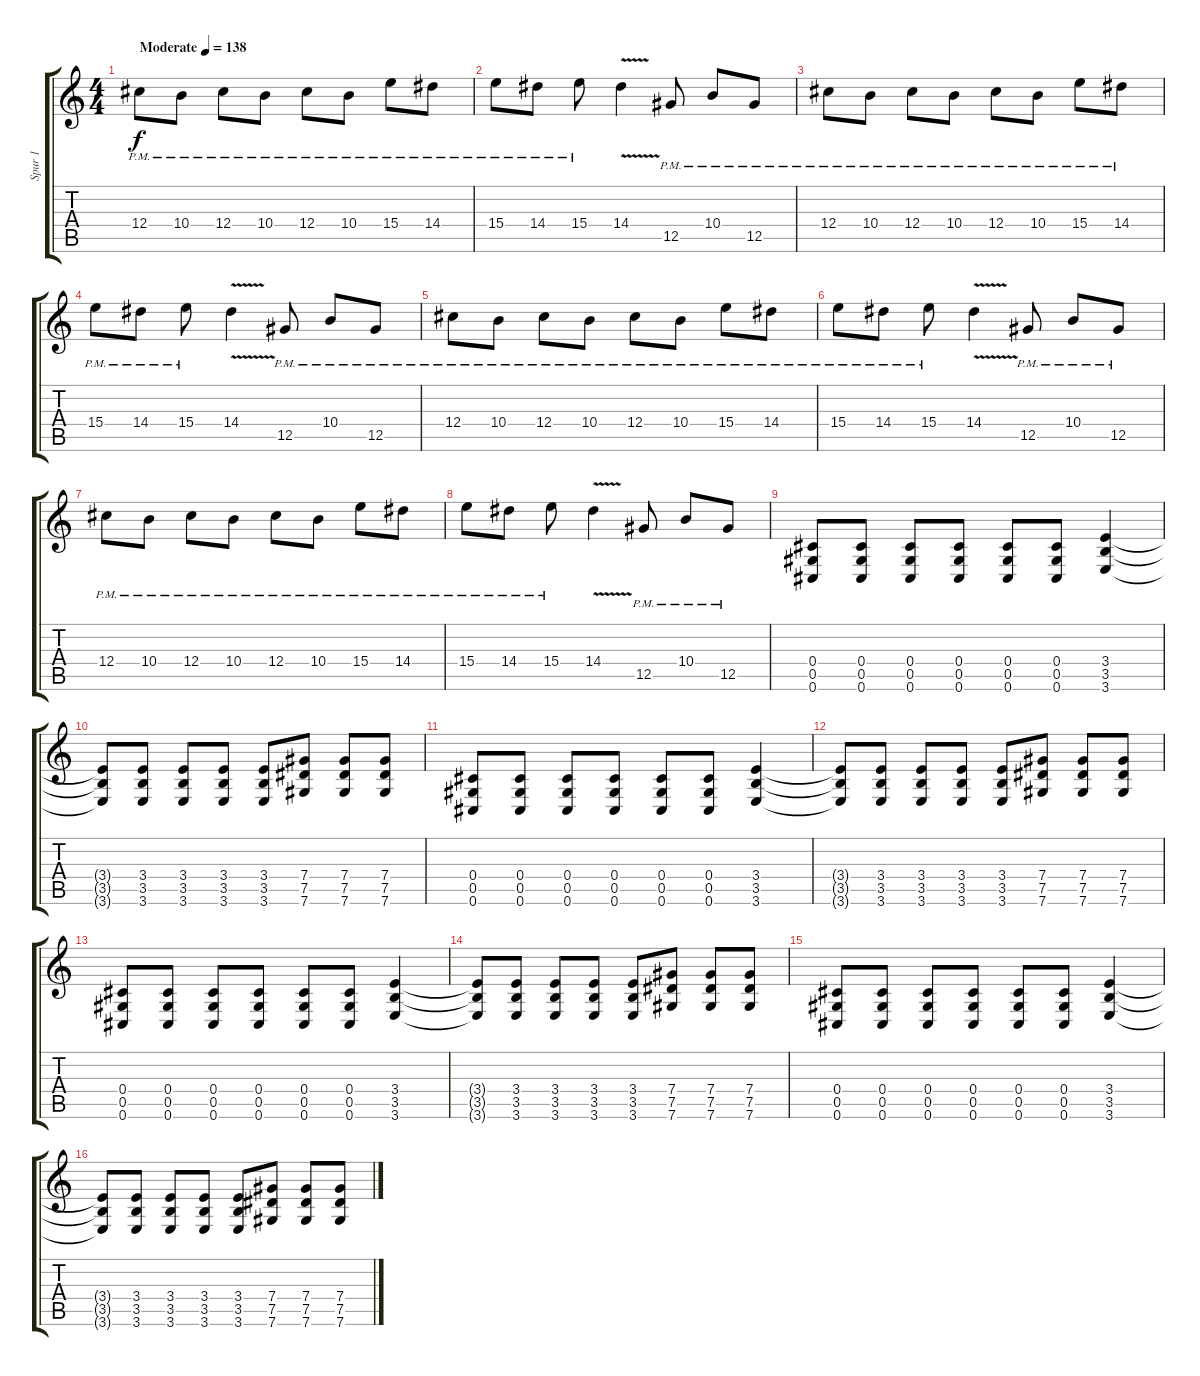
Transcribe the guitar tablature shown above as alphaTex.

\track ("Spur 1" "Spur 1") {instrument electricguitarjazz}
\staff {score tabs}
\tuning (Eb4 Bb3 Gb3 Db3 Ab2 Db2) {hide}
\ts (4 4)
\tempo (138 "Moderate")
\clef g2
\ks c
12.4{pm}.8{dy f instrument electricguitarjazz} 10.4{pm}.8 12.4{pm}.8 10.4{pm}.8 12.4{pm}.8 10.4{pm}.8 15.4{pm}.8 14.4{pm}.8 |
15.4{pm}.8 14.4{pm}.8 15.4{pm}.8 14.4{v}.4 12.5{pm}.8 10.4{pm}.8 12.5{pm}.8 |
12.4{pm}.8 10.4{pm}.8 12.4{pm}.8 10.4{pm}.8 12.4{pm}.8 10.4{pm}.8 15.4{pm}.8 14.4{pm}.8 |
15.4{pm}.8 14.4{pm}.8 15.4{pm}.8 14.4{v}.4 12.5{pm}.8 10.4{pm}.8 12.5{pm}.8 |
12.4{pm}.8 10.4{pm}.8 12.4{pm}.8 10.4{pm}.8 12.4{pm}.8 10.4{pm}.8 15.4{pm}.8 14.4{pm}.8 |
15.4{pm}.8 14.4{pm}.8 15.4{pm}.8 14.4{v}.4 12.5{pm}.8 10.4{pm}.8 12.5{pm}.8 |
12.4{pm}.8 10.4{pm}.8 12.4{pm}.8 10.4{pm}.8 12.4{pm}.8 10.4{pm}.8 15.4{pm}.8 14.4{pm}.8 |
15.4{pm}.8 14.4{pm}.8 15.4{pm}.8 14.4{v}.4 12.5{pm}.8 10.4{pm}.8 12.5{pm}.8 |
(0.4 0.5 0.6).8{instrument distortionguitar} (0.4 0.5 0.6).8 (0.4 0.5 0.6).8 (0.4 0.5 0.6).8 (0.4 0.5 0.6).8 (0.4 0.5 0.6).8 (3.4 3.5 3.6).4 |
(3.4{t} 3.5{t} 3.6{t}).8 (3.4 3.5 3.6).8 (3.4 3.5 3.6).8 (3.4 3.5 3.6).8 (3.4 3.5 3.6).8 (7.4 7.5 7.6).8 (7.4 7.5 7.6).8 (7.4 7.5 7.6).8 |
(0.4 0.5 0.6).8{instrument distortionguitar} (0.4 0.5 0.6).8 (0.4 0.5 0.6).8 (0.4 0.5 0.6).8 (0.4 0.5 0.6).8 (0.4 0.5 0.6).8 (3.4 3.5 3.6).4 |
(3.4{t} 3.5{t} 3.6{t}).8 (3.4 3.5 3.6).8 (3.4 3.5 3.6).8 (3.4 3.5 3.6).8 (3.4 3.5 3.6).8 (7.4 7.5 7.6).8 (7.4 7.5 7.6).8 (7.4 7.5 7.6).8 |
(0.4 0.5 0.6).8{instrument distortionguitar} (0.4 0.5 0.6).8 (0.4 0.5 0.6).8 (0.4 0.5 0.6).8 (0.4 0.5 0.6).8 (0.4 0.5 0.6).8 (3.4 3.5 3.6).4 |
(3.4{t} 3.5{t} 3.6{t}).8 (3.4 3.5 3.6).8 (3.4 3.5 3.6).8 (3.4 3.5 3.6).8 (3.4 3.5 3.6).8 (7.4 7.5 7.6).8 (7.4 7.5 7.6).8 (7.4 7.5 7.6).8 |
(0.4 0.5 0.6).8{instrument distortionguitar} (0.4 0.5 0.6).8 (0.4 0.5 0.6).8 (0.4 0.5 0.6).8 (0.4 0.5 0.6).8 (0.4 0.5 0.6).8 (3.4 3.5 3.6).4 |
(3.4{t} 3.5{t} 3.6{t}).8 (3.4 3.5 3.6).8 (3.4 3.5 3.6).8 (3.4 3.5 3.6).8 (3.4 3.5 3.6).8 (7.4 7.5 7.6).8 (7.4 7.5 7.6).8 (7.4 7.5 7.6).8
